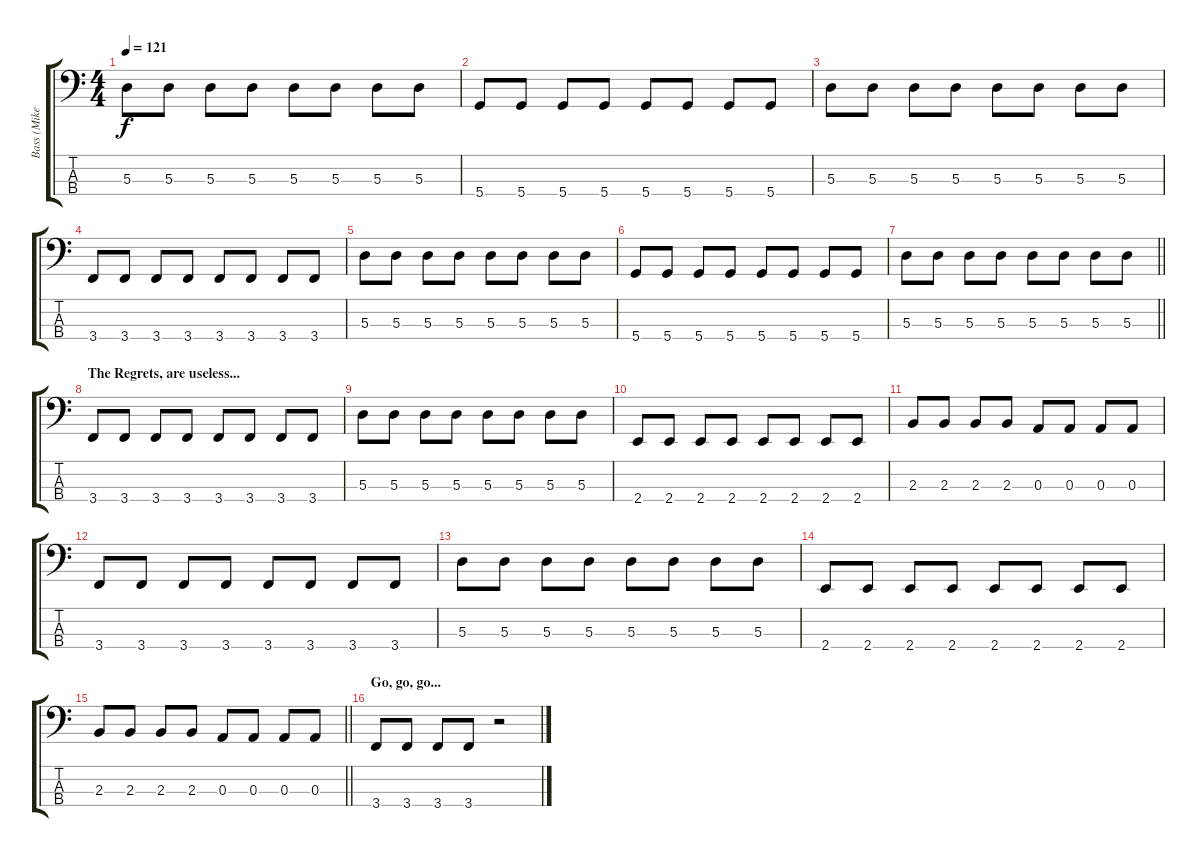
\track ("Bass (Mike Dirnt)" "Bass (Mike") {instrument electricbassfinger}
\staff {score tabs}
\tuning (G2 D2 A1 D1) {hide}
\ts (4 4)
\tempo 121
\clef f4
\ks c
5.3.8{dy f} 5.3.8 5.3.8 5.3.8 5.3.8 5.3.8 5.3.8 5.3.8 |
5.4.8 5.4.8 5.4.8 5.4.8 5.4.8 5.4.8 5.4.8 5.4.8 |
5.3.8 5.3.8 5.3.8 5.3.8 5.3.8 5.3.8 5.3.8 5.3.8 |
3.4.8 3.4.8 3.4.8 3.4.8 3.4.8 3.4.8 3.4.8 3.4.8 |
5.3.8 5.3.8 5.3.8 5.3.8 5.3.8 5.3.8 5.3.8 5.3.8 |
5.4.8 5.4.8 5.4.8 5.4.8 5.4.8 5.4.8 5.4.8 5.4.8 |
\barLineRight lightlight
5.3.8 5.3.8 5.3.8 5.3.8 5.3.8 5.3.8 5.3.8 5.3.8 |
\section ("" "The Regrets, are useless...")
3.4.8 3.4.8 3.4.8 3.4.8 3.4.8 3.4.8 3.4.8 3.4.8 |
5.3.8 5.3.8 5.3.8 5.3.8 5.3.8 5.3.8 5.3.8 5.3.8 |
2.4.8 2.4.8 2.4.8 2.4.8 2.4.8 2.4.8 2.4.8 2.4.8 |
2.3.8 2.3.8 2.3.8 2.3.8 0.3.8 0.3.8 0.3.8 0.3.8 |
3.4.8 3.4.8 3.4.8 3.4.8 3.4.8 3.4.8 3.4.8 3.4.8 |
5.3.8 5.3.8 5.3.8 5.3.8 5.3.8 5.3.8 5.3.8 5.3.8 |
2.4.8 2.4.8 2.4.8 2.4.8 2.4.8 2.4.8 2.4.8 2.4.8 |
\barLineRight lightlight
2.3.8 2.3.8 2.3.8 2.3.8 0.3.8 0.3.8 0.3.8 0.3.8 |
\section ("" "Go, go, go...")
3.4.8 3.4.8 3.4.8 3.4.8 r.2
